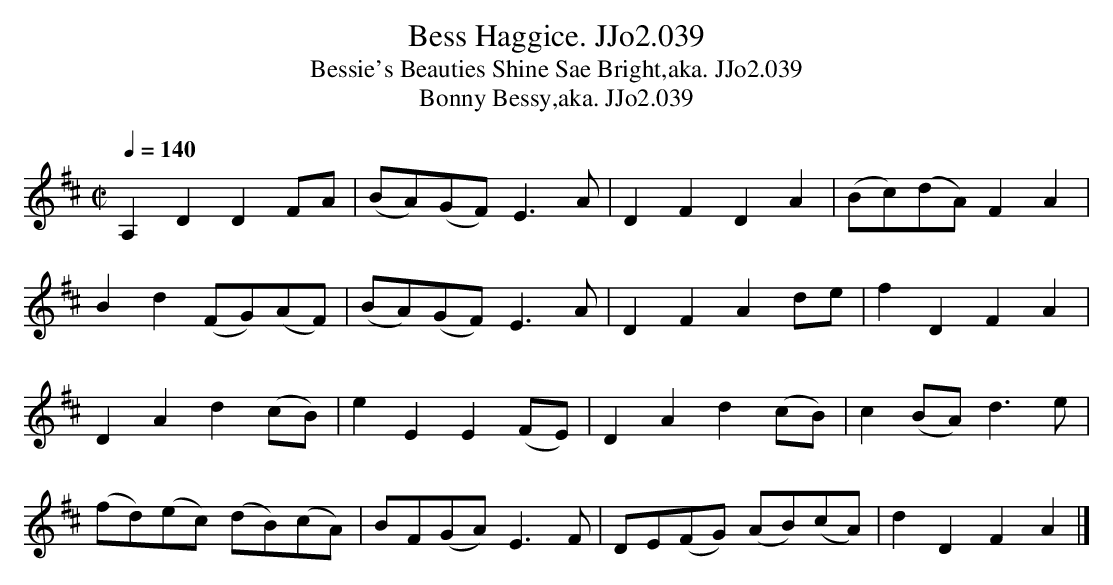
X:1
T:Bess Haggice. JJo2.039
T:Bessie's Beauties Shine Sae Bright,aka. JJo2.039
T:Bonny Bessy,aka. JJo2.039
M:C|
L:1/8
Q:1/4=140
K:D
A,2D2D2FA|(BA)(GF) E3 A|D2F2D2A2|(Bc)(dA)F2A2|
B2d2(FG)(AF)|(BA)(GF) E3 A|D2F2A2de|f2D2F2A2|
D2A2d2(cB)|e2E2E2(FE)|D2A2d2(cB)|c2(BA)d2>e2|
(fd)(ec) (dB)(cA)|BF(GA)E2>F2|DE(FG) (AB)(cA)|d2D2F2A2|]
